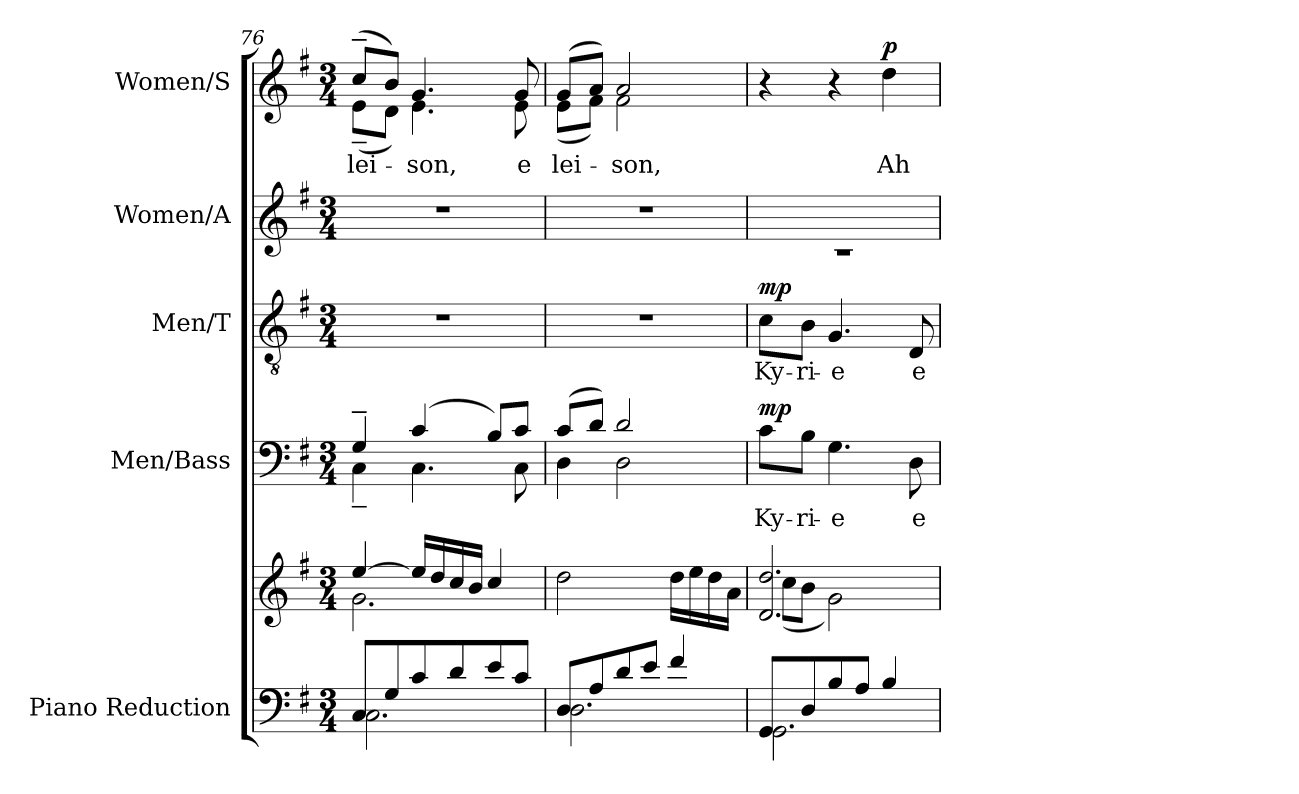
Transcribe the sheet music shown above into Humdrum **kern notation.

**kern	**kern	**kern	**text	**dynam	**kern	**text	**dynam	**kern	**kern	**text	**dynam
*part5	*part5	*part4	*part4	*part4	*part3	*part3	*part3	*part2	*part1	*part1	*part1
*staff6	*staff5	*staff4	*staff4	*staff4	*staff3	*staff3	*staff3	*staff2	*staff1	*staff1	*staff1
*I"Piano Reduction	*	*I"Men/Bass	*	*	*I"Men/T	*	*	*I"Women/A	*I"Women/S	*	*
*I'Pno	*	*	*	*	*	*	*	*	*	*	*
*clefF4	*clefG2	*clefF4	*	*	*clefGv2	*	*	*clefG2	*clefG2	*	*
*k[f#]	*k[f#]	*k[f#]	*	*	*k[f#]	*	*	*k[f#]	*k[f#]	*	*
*M3/4	*M3/4	*M3/4	*	*	*M3/4	*	*	*M3/4	*M3/4	*	*
=76	=76	=76	=76	=76	=76	=76	=76	=76	=76	=76	=76
*^	*^	*^	*	*	*	*	*	*	*	*	*
!	!	!	!	!	!	!	!	!	!	!	!	!	!LO:LY:b	!
*	*	*	*	*	*	*	*	*	*	*	*	*^	*	*
8C/L	2.C\	[4ee/	2.g\	4G~/	4C~\	.	.	2.r	.	.	2.r	(>8cc~/L	(<8e~\L	lei-	.
8G/	.	.	.	.	.	.	.	.	.	.	.	8b/J)	8d\J)	.	.
!	!	!	!	!	!	!	!	!	!	!	!	!	!	!LO:LY:b	!
8c/	.	16ee/LL]	.	(>4c/	4.C\	.	.	.	.	.	.	4.g/	4.e\	-son,	.
.	.	16dd/	.	.	.	.	.	.	.	.	.	.	.	.	.
8d/	.	16cc/	.	.	.	.	.	.	.	.	.	.	.	.	.
.	.	16b/JJ	.	.	.	.	.	.	.	.	.	.	.	.	.
8e/	.	4cc/	.	8B/L)	.	.	.	.	.	.	.	.	.	.	.
!	!	!	!	!	!	!	!	!	!	!	!	!	!	!LO:LY:b	!
8c/J	.	.	.	8c/J	8C\	.	.	.	.	.	.	8g/	8e\	e	.
*	*	*v	*v	*	*	*	*	*	*	*	*	*	*	*	*
=77	=77	=77	=77	=77	=77	=77	=77	=77	=77	=77	=77	=77	=77	=77
!	!	!	!	!	!	!	!	!	!	!	!	!	!LO:LY:b	!
8D/L	2.D\	2dd\	(>8c/L	4D\	.	.	2.r	.	.	2.r	(>8g/L	(<8e\L	lei-	.
8A/	.	.	8d/J)	.	.	.	.	.	.	.	8a/J)	8f#\J)	.	.
!	!	!	!	!	!	!	!	!	!	!	!	!	!LO:LY:b	!
8d/	.	.	2d/	2D\	.	.	.	.	.	.	2a/	2f#\	-son,	.
8e/J	.	.	.	.	.	.	.	.	.	.	.	.	.	.
4f#/	.	16dd\LL	.	.	.	.	.	.	.	.	.	.	.	.
.	.	16ee\	.	.	.	.	.	.	.	.	.	.	.	.
.	.	16dd\	.	.	.	.	.	.	.	.	.	.	.	.
.	.	16a\JJ	.	.	.	.	.	.	.	.	.	.	.	.
*	*	*	*v	*v	*	*	*	*	*	*	*v	*v	*	*
!!LO:LB:g=z
=78	=78	=78	=78	=78	=78	=78	=78	=78	=78	=78	=78	=78
*	*	*^	*	*	*	*	*	*	*	*	*	*
!	!	!	!	!	!LO:LY:b	!LO:DY:a	!	!LO:LY:b	!LO:DY:a	!	!	!	!
*	*	*	*	*	*	*	*	*	*	*^	*	*	*
8GG/L	2.GG\	2.d/ 2.dd/	(<8cc\L	8c\L	Ky-	mp	8c\L	Ky-	mp	2.rc	4d/yy	4r	.	.
!	!	!	!	!	!LO:LY:b	!	!	!LO:LY:b	!	!	!	!	!	!
8D/	.	.	8b\J	8B\J	-ri-	.	8B\J	-ri-	.	.	.	.	.	.
!	!	!	!	!	!LO:LY:b	!	!	!LO:LY:b	!	!	!	!	!	!
8B/	.	.	2g\)	4.G\	-e	.	4.G/	-e	.	.	2ryy	4r	.	.
8A/J	.	.	.	.	.	.	.	.	.	.	.	.	.	.
!	!	!	!	!	!	!	!	!	!	!	!	!	!LO:LY:b	!LO:DY:a
4B/	.	.	.	.	.	.	.	.	.	.	.	4dd\	Ah	p
!	!	!	!	!	!LO:LY:b	!	!	!LO:LY:b	!	!	!	!	!	!
.	.	.	.	8D\	e-	.	8D/	e-	.	.	.	.	.	.
*v	*v	*	*	*	*	*	*	*	*	*v	*v	*	*	*
*	*v	*v	*	*	*	*	*	*	*	*	*	*
=	=	=	=	=	=	=	=	=	=	=	=
*-	*-	*-	*-	*-	*-	*-	*-	*-	*-	*-	*-
